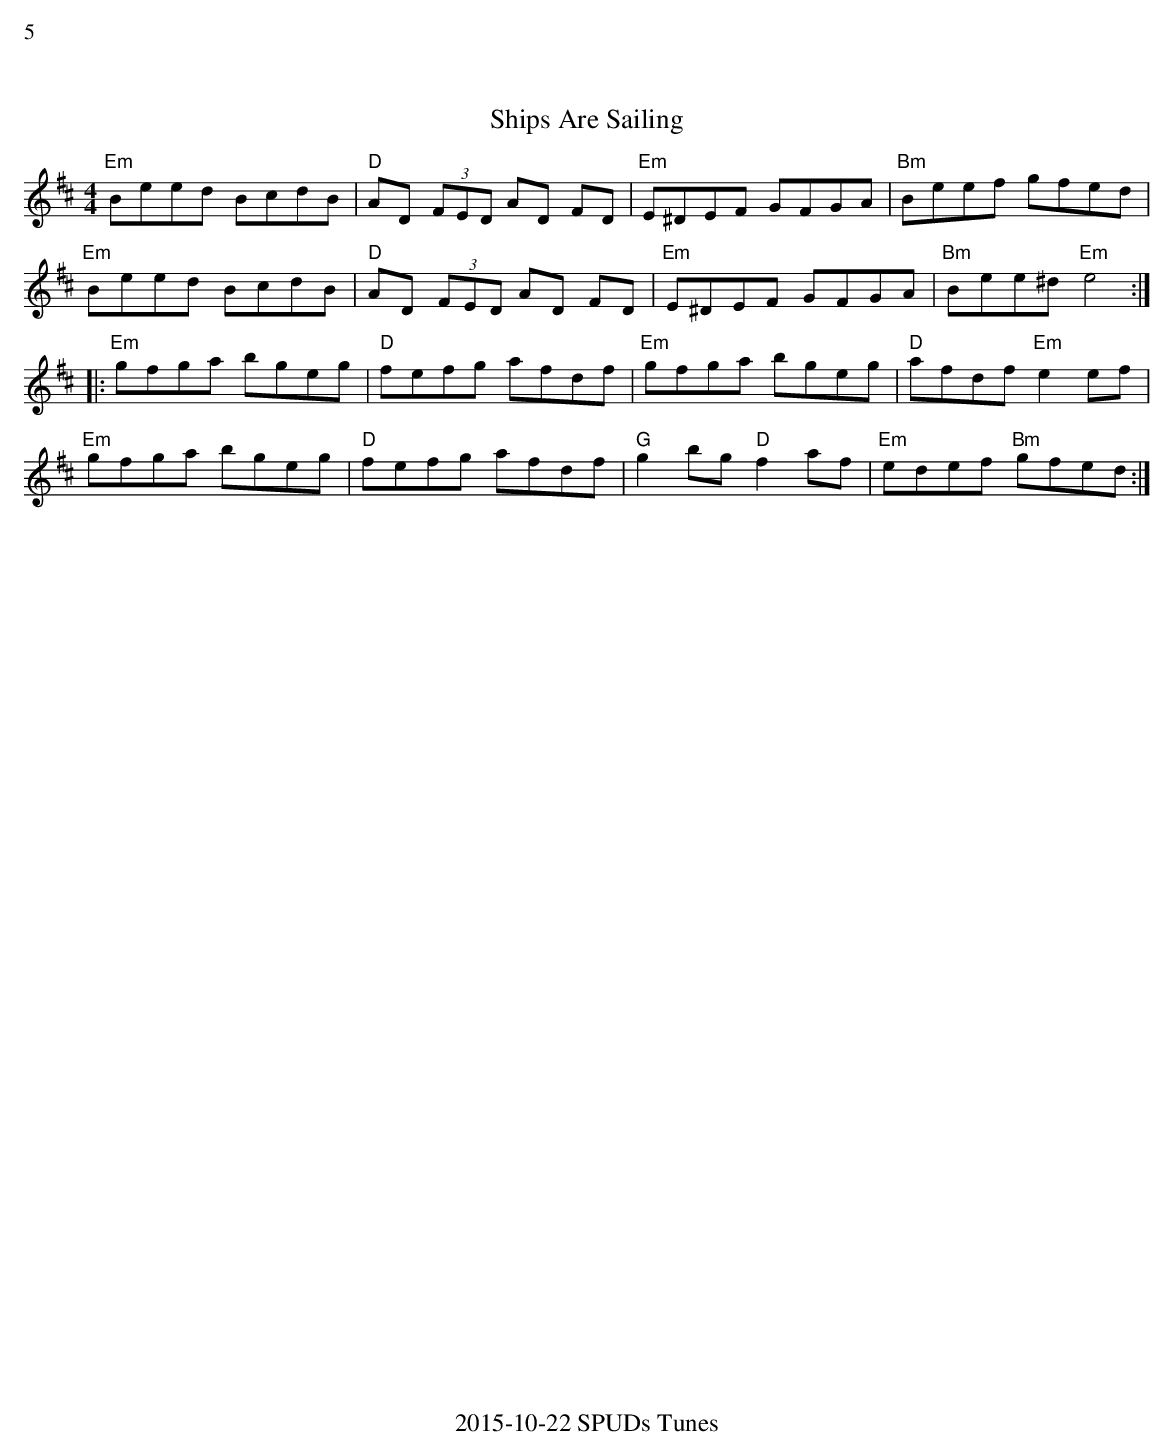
X:1
%%text 5
T: Ships Are Sailing
M: 4/4
L: 1/8
K: Edor
"Em"Beed BcdB | "D" AD (3FED AD FD  | "Em"E^DEF GFGA | "Bm"Beef  gfed |
"Em"Beed BcdB |"D" AD (3FED AD FD | "Em"E^DEF GFGA | "Bm"Bee^d "Em"e4 :|
|:"Em"gfga bgeg | "D"fefg afdf | "Em"gfga bgeg | "D" afdf "Em"e2 ef |
"Em"gfga bgeg | "D"fefg afdf | "G"g2bg "D"f2af | "Em"edef "Bm"gfed :|
